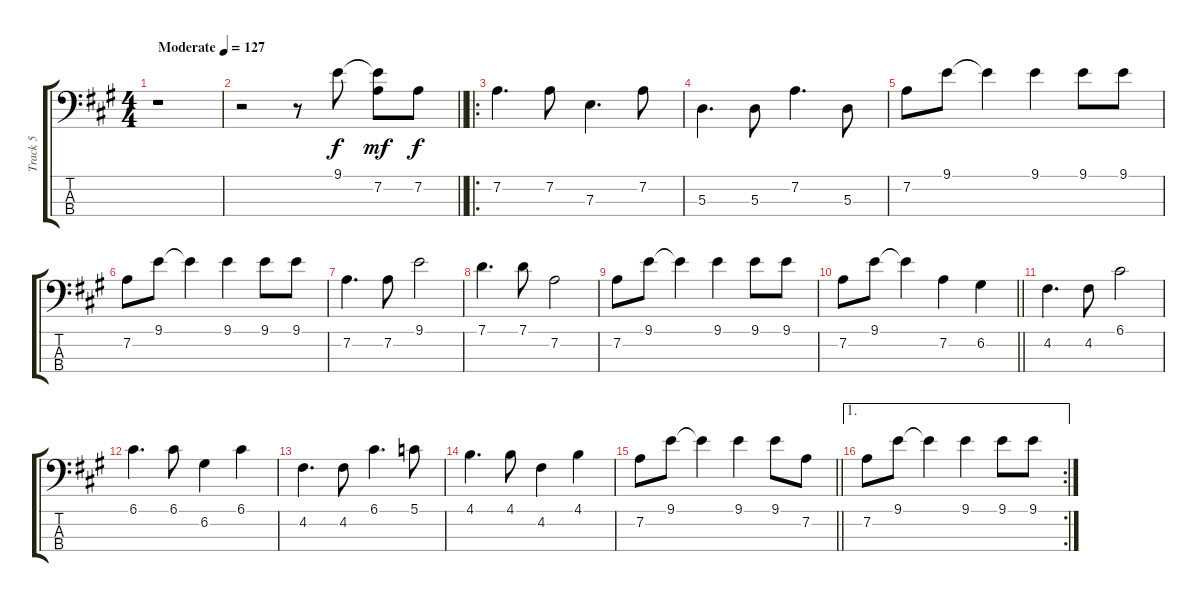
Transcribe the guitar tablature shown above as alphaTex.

\track ("Track 5" "Track 5") {instrument electricbassfinger}
\staff {score tabs}
\tuning (G2 D2 A1 E1) {hide}
\ts (4 4)
\tempo (127 "Moderate")
\clef f4
\ks a
r.1{dy f instrument electricbassfinger} |
\barLineRight lightlight
r.2 r.8 9.1.8 (9.1{t} 7.2).8{dy mf} 7.2.8{dy f} |
\ro
7.2.4{d} 7.2.8 7.3.4{d} 7.2.8 |
5.3.4{d} 5.3.8 7.2.4{d} 5.3.8 |
7.2.8 9.1.8 9.1{t}.4 9.1.4 9.1.8 9.1.8 |
7.2.8 9.1.8 9.1{t}.4 9.1.4 9.1.8 9.1.8 |
7.2.4{d} 7.2.8 9.1.2 |
7.1.4{d} 7.1.8 7.2.2 |
7.2.8 9.1.8 9.1{t}.4 9.1.4 9.1.8 9.1.8 |
\barLineRight lightlight
7.2.8 9.1.8 9.1{t}.4 7.2.4 6.2.4 |
4.2.4{d} 4.2.8 6.1.2 |
6.1.4{d} 6.1.8 6.2.4 6.1.4 |
4.2.4{d} 4.2.8 6.1.4{d} 5.1.8 |
4.1.4{d} 4.1.8 4.2.4 4.1.4 |
\barLineRight lightlight
7.2.8 9.1.8 9.1{t}.4 9.1.4 9.1.8 7.2.8 |
\ae 1
\rc 2
7.2.8 9.1.8 9.1{t}.4 9.1.4 9.1.8 9.1.8
